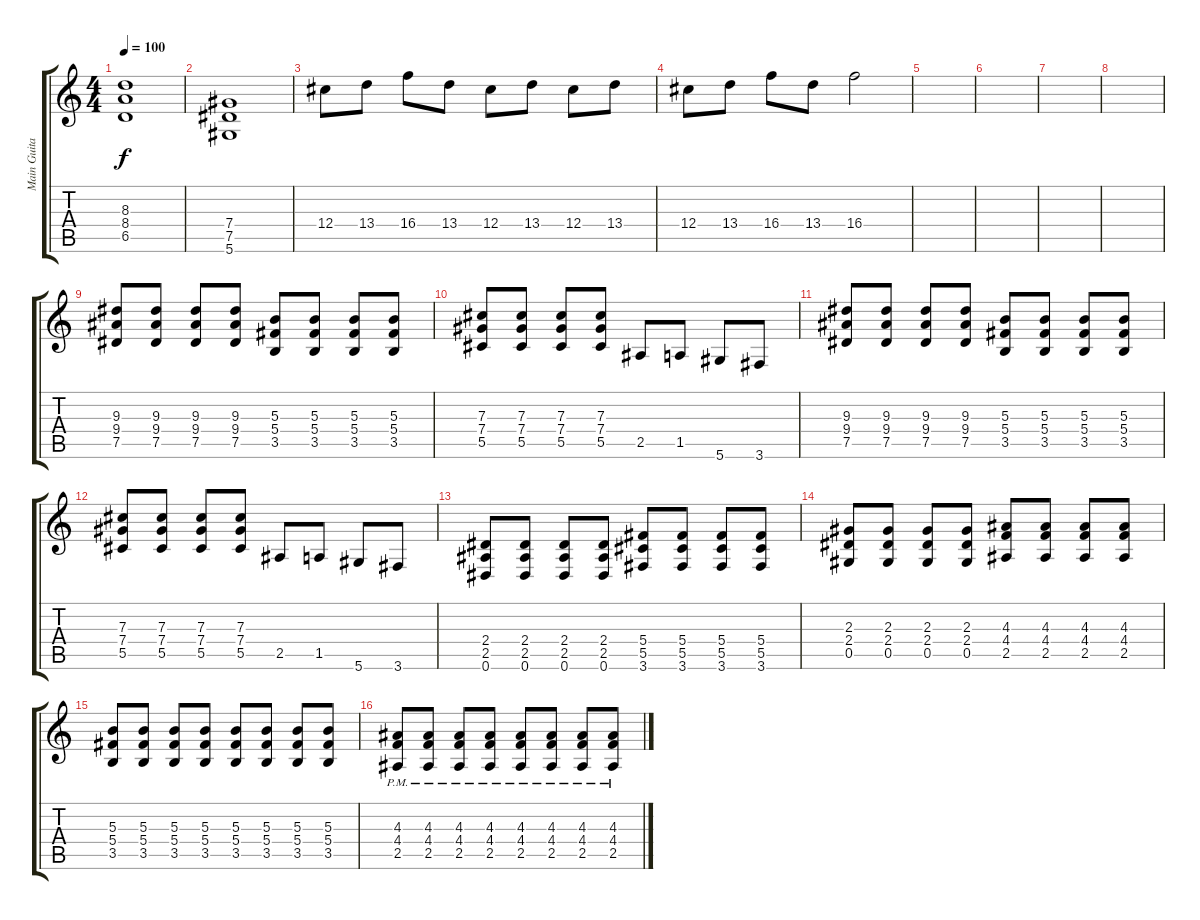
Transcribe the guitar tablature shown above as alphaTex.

\track ("Main Guitar" "Main Guita") {instrument distortionguitar}
\staff {score tabs}
\tuning (Eb4 Bb3 Gb3 Db3 Ab2 Eb2) {hide}
\ts (4 4)
\tempo 100
\clef g2
\ks c
(8.3 8.4 6.5).1{dy f} |
(7.4 7.5 5.6).1 |
12.4.8 13.4.8 16.4.8 13.4.8 12.4.8 13.4.8 12.4.8 13.4.8 |
12.4.8 13.4.8 16.4.8 13.4.8 16.4.2 |
|
|
|
|
(9.3 9.4 7.5).8 (9.3 9.4 7.5).8 (9.3 9.4 7.5).8 (9.3 9.4 7.5).8 (5.3 5.4 3.5).8 (5.3 5.4 3.5).8 (5.3 5.4 3.5).8 (5.3 5.4 3.5).8 |
(7.3 7.4 5.5).8 (7.3 7.4 5.5).8 (7.3 7.4 5.5).8 (7.3 7.4 5.5).8 2.5.8 1.5.8 5.6.8 3.6.8 |
(9.3 9.4 7.5).8 (9.3 9.4 7.5).8 (9.3 9.4 7.5).8 (9.3 9.4 7.5).8 (5.3 5.4 3.5).8 (5.3 5.4 3.5).8 (5.3 5.4 3.5).8 (5.3 5.4 3.5).8 |
(7.3 7.4 5.5).8 (7.3 7.4 5.5).8 (7.3 7.4 5.5).8 (7.3 7.4 5.5).8 2.5.8 1.5.8 5.6.8 3.6.8 |
(2.4 2.5 0.6).8 (2.4 2.5 0.6).8 (2.4 2.5 0.6).8 (2.4 2.5 0.6).8 (5.4 5.5 3.6).8 (5.4 5.5 3.6).8 (5.4 5.5 3.6).8 (5.4 5.5 3.6).8 |
(2.3 2.4 0.5).8 (2.3 2.4 0.5).8 (2.3 2.4 0.5).8 (2.3 2.4 0.5).8 (4.3 4.4 2.5).8 (4.3 4.4 2.5).8 (4.3 4.4 2.5).8 (4.3 4.4 2.5).8 |
(5.3 5.4 3.5).8 (5.3 5.4 3.5).8 (5.3 5.4 3.5).8 (5.3 5.4 3.5).8 (5.3 5.4 3.5).8 (5.3 5.4 3.5).8 (5.3 5.4 3.5).8 (5.3 5.4 3.5).8 |
(4.3{pm} 4.4{pm} 2.5{pm}).8 (4.3{pm} 4.4{pm} 2.5{pm}).8 (4.3{pm} 4.4{pm} 2.5{pm}).8 (4.3{pm} 4.4{pm} 2.5{pm}).8 (4.3{pm} 4.4{pm} 2.5{pm}).8 (4.3{pm} 4.4{pm} 2.5{pm}).8 (4.3{pm} 4.4{pm} 2.5{pm}).8 (4.3{pm} 4.4{pm} 2.5{pm}).8
